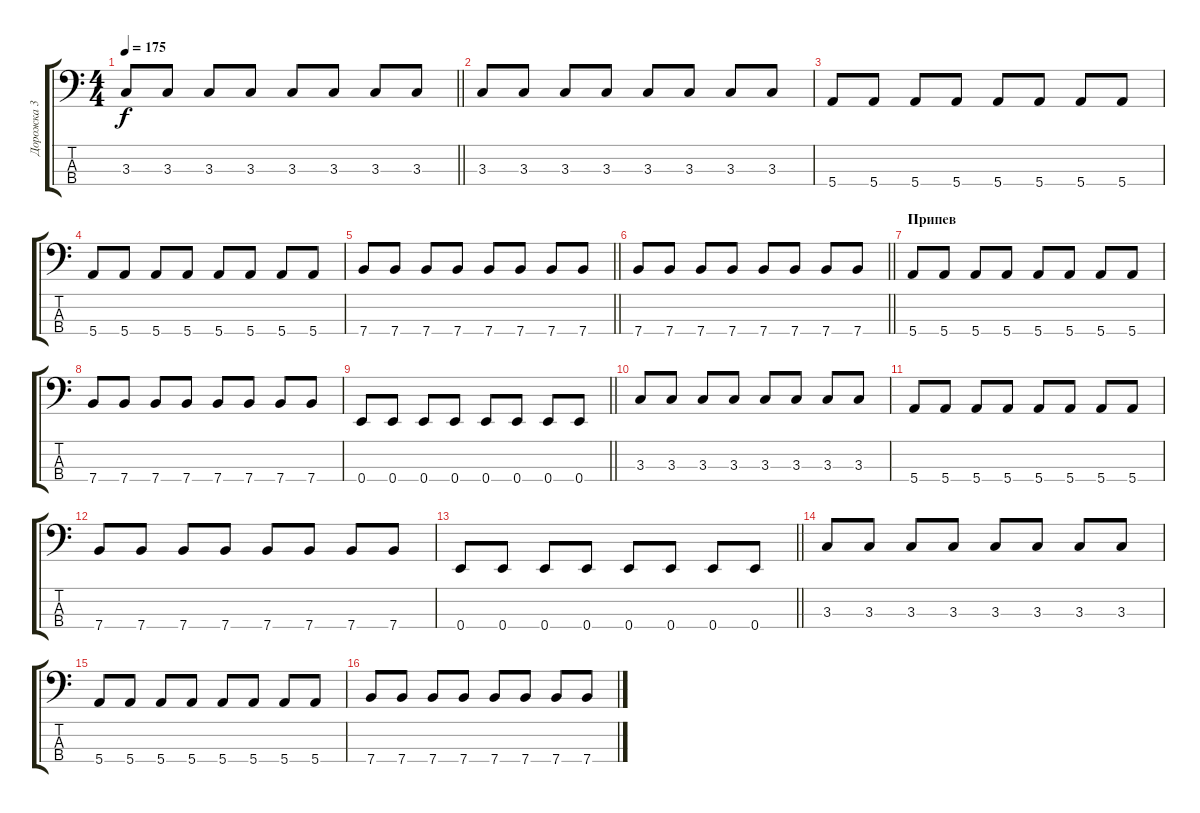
\track ("Дорожка 3" "Дорожка 3") {instrument electricbasspick}
\staff {score tabs}
\tuning (G2 D2 A1 E1) {hide}
\ts (4 4)
\tempo 175
\clef f4
\barLineRight lightlight
\ks c
3.3.8{dy f} 3.3.8 3.3.8 3.3.8 3.3.8 3.3.8 3.3.8 3.3.8 |
3.3.8 3.3.8 3.3.8 3.3.8 3.3.8 3.3.8 3.3.8 3.3.8 |
5.4.8 5.4.8 5.4.8 5.4.8 5.4.8 5.4.8 5.4.8 5.4.8 |
5.4.8 5.4.8 5.4.8 5.4.8 5.4.8 5.4.8 5.4.8 5.4.8 |
\barLineRight lightlight
7.4.8 7.4.8 7.4.8 7.4.8 7.4.8 7.4.8 7.4.8 7.4.8 |
\barLineRight lightlight
7.4.8 7.4.8 7.4.8 7.4.8 7.4.8 7.4.8 7.4.8 7.4.8 |
\section ("" "Припев")
5.4.8 5.4.8 5.4.8 5.4.8 5.4.8 5.4.8 5.4.8 5.4.8 |
7.4.8 7.4.8 7.4.8 7.4.8 7.4.8 7.4.8 7.4.8 7.4.8 |
\barLineRight lightlight
0.4.8 0.4.8 0.4.8 0.4.8 0.4.8 0.4.8 0.4.8 0.4.8 |
3.3.8 3.3.8 3.3.8 3.3.8 3.3.8 3.3.8 3.3.8 3.3.8 |
5.4.8 5.4.8 5.4.8 5.4.8 5.4.8 5.4.8 5.4.8 5.4.8 |
7.4.8 7.4.8 7.4.8 7.4.8 7.4.8 7.4.8 7.4.8 7.4.8 |
\barLineRight lightlight
0.4.8 0.4.8 0.4.8 0.4.8 0.4.8 0.4.8 0.4.8 0.4.8 |
3.3.8 3.3.8 3.3.8 3.3.8 3.3.8 3.3.8 3.3.8 3.3.8 |
5.4.8 5.4.8 5.4.8 5.4.8 5.4.8 5.4.8 5.4.8 5.4.8 |
7.4.8 7.4.8 7.4.8 7.4.8 7.4.8 7.4.8 7.4.8 7.4.8
